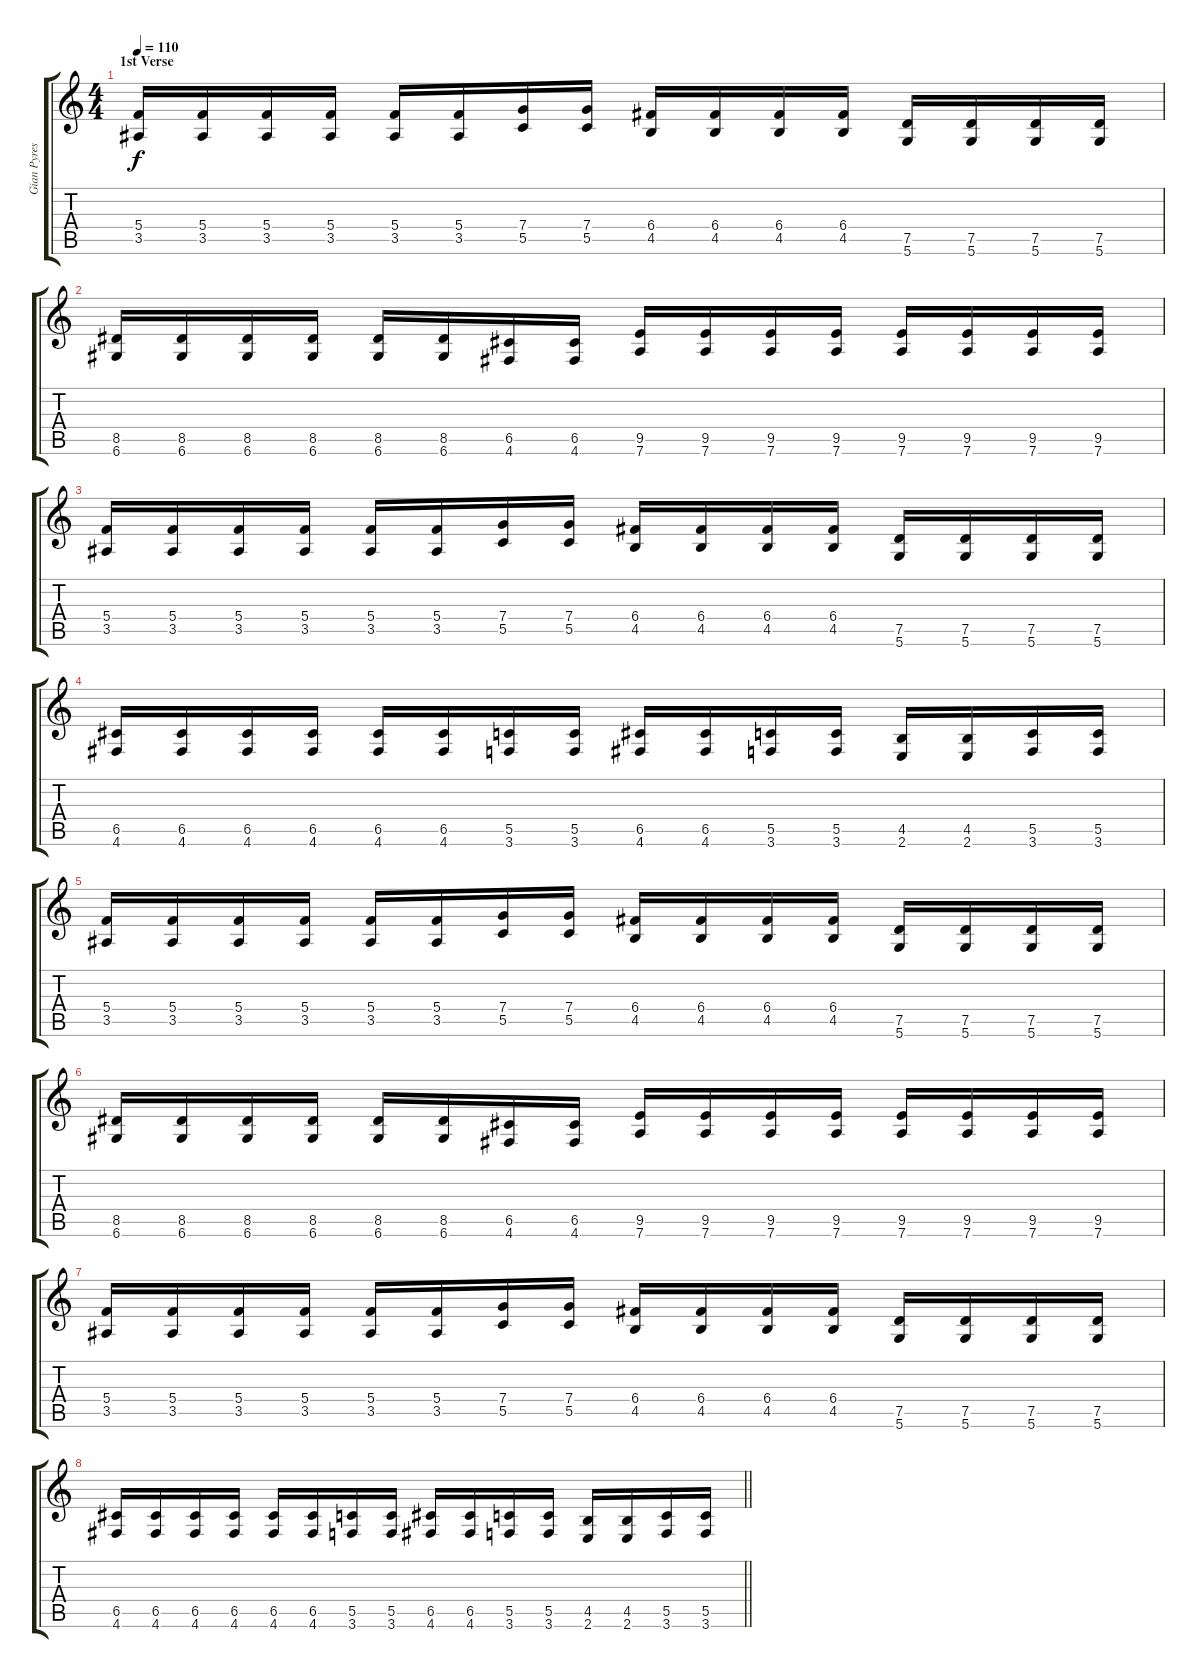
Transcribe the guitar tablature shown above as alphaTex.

\track ("Gian Pyres" "Gian Pyres") {instrument distortionguitar}
\staff {score tabs}
\tuning (D4 A3 F3 C3 G2 D2) {hide}
\ts (4 4)
\section ("" "1st Verse")
\tempo 110
\clef g2
\ks c
(5.4 3.5).16{dy f} (5.4 3.5).16 (5.4 3.5).16 (5.4 3.5).16 (5.4 3.5).16 (5.4 3.5).16 (7.4 5.5).16 (7.4 5.5).16 (6.4 4.5).16 (6.4 4.5).16 (6.4 4.5).16 (6.4 4.5).16 (7.5 5.6).16 (7.5 5.6).16 (7.5 5.6).16 (7.5 5.6).16 |
(8.5 6.6).16 (8.5 6.6).16 (8.5 6.6).16 (8.5 6.6).16 (8.5 6.6).16 (8.5 6.6).16 (6.5 4.6).16 (6.5 4.6).16 (9.5 7.6).16 (9.5 7.6).16 (9.5 7.6).16 (9.5 7.6).16 (9.5 7.6).16 (9.5 7.6).16 (9.5 7.6).16 (9.5 7.6).16 |
(5.4 3.5).16 (5.4 3.5).16 (5.4 3.5).16 (5.4 3.5).16 (5.4 3.5).16 (5.4 3.5).16 (7.4 5.5).16 (7.4 5.5).16 (6.4 4.5).16 (6.4 4.5).16 (6.4 4.5).16 (6.4 4.5).16 (7.5 5.6).16 (7.5 5.6).16 (7.5 5.6).16 (7.5 5.6).16 |
(6.5 4.6).16 (6.5 4.6).16 (6.5 4.6).16 (6.5 4.6).16 (6.5 4.6).16 (6.5 4.6).16 (5.5 3.6).16 (5.5 3.6).16 (6.5 4.6).16 (6.5 4.6).16 (5.5 3.6).16 (5.5 3.6).16 (4.5 2.6).16 (4.5 2.6).16 (5.5 3.6).16 (5.5 3.6).16 |
(5.4 3.5).16 (5.4 3.5).16 (5.4 3.5).16 (5.4 3.5).16 (5.4 3.5).16 (5.4 3.5).16 (7.4 5.5).16 (7.4 5.5).16 (6.4 4.5).16 (6.4 4.5).16 (6.4 4.5).16 (6.4 4.5).16 (7.5 5.6).16 (7.5 5.6).16 (7.5 5.6).16 (7.5 5.6).16 |
(8.5 6.6).16 (8.5 6.6).16 (8.5 6.6).16 (8.5 6.6).16 (8.5 6.6).16 (8.5 6.6).16 (6.5 4.6).16 (6.5 4.6).16 (9.5 7.6).16 (9.5 7.6).16 (9.5 7.6).16 (9.5 7.6).16 (9.5 7.6).16 (9.5 7.6).16 (9.5 7.6).16 (9.5 7.6).16 |
(5.4 3.5).16 (5.4 3.5).16 (5.4 3.5).16 (5.4 3.5).16 (5.4 3.5).16 (5.4 3.5).16 (7.4 5.5).16 (7.4 5.5).16 (6.4 4.5).16 (6.4 4.5).16 (6.4 4.5).16 (6.4 4.5).16 (7.5 5.6).16 (7.5 5.6).16 (7.5 5.6).16 (7.5 5.6).16 |
\barLineRight lightlight
(6.5 4.6).16 (6.5 4.6).16 (6.5 4.6).16 (6.5 4.6).16 (6.5 4.6).16 (6.5 4.6).16 (5.5 3.6).16 (5.5 3.6).16 (6.5 4.6).16 (6.5 4.6).16 (5.5 3.6).16 (5.5 3.6).16 (4.5 2.6).16 (4.5 2.6).16 (5.5 3.6).16 (5.5 3.6).16
